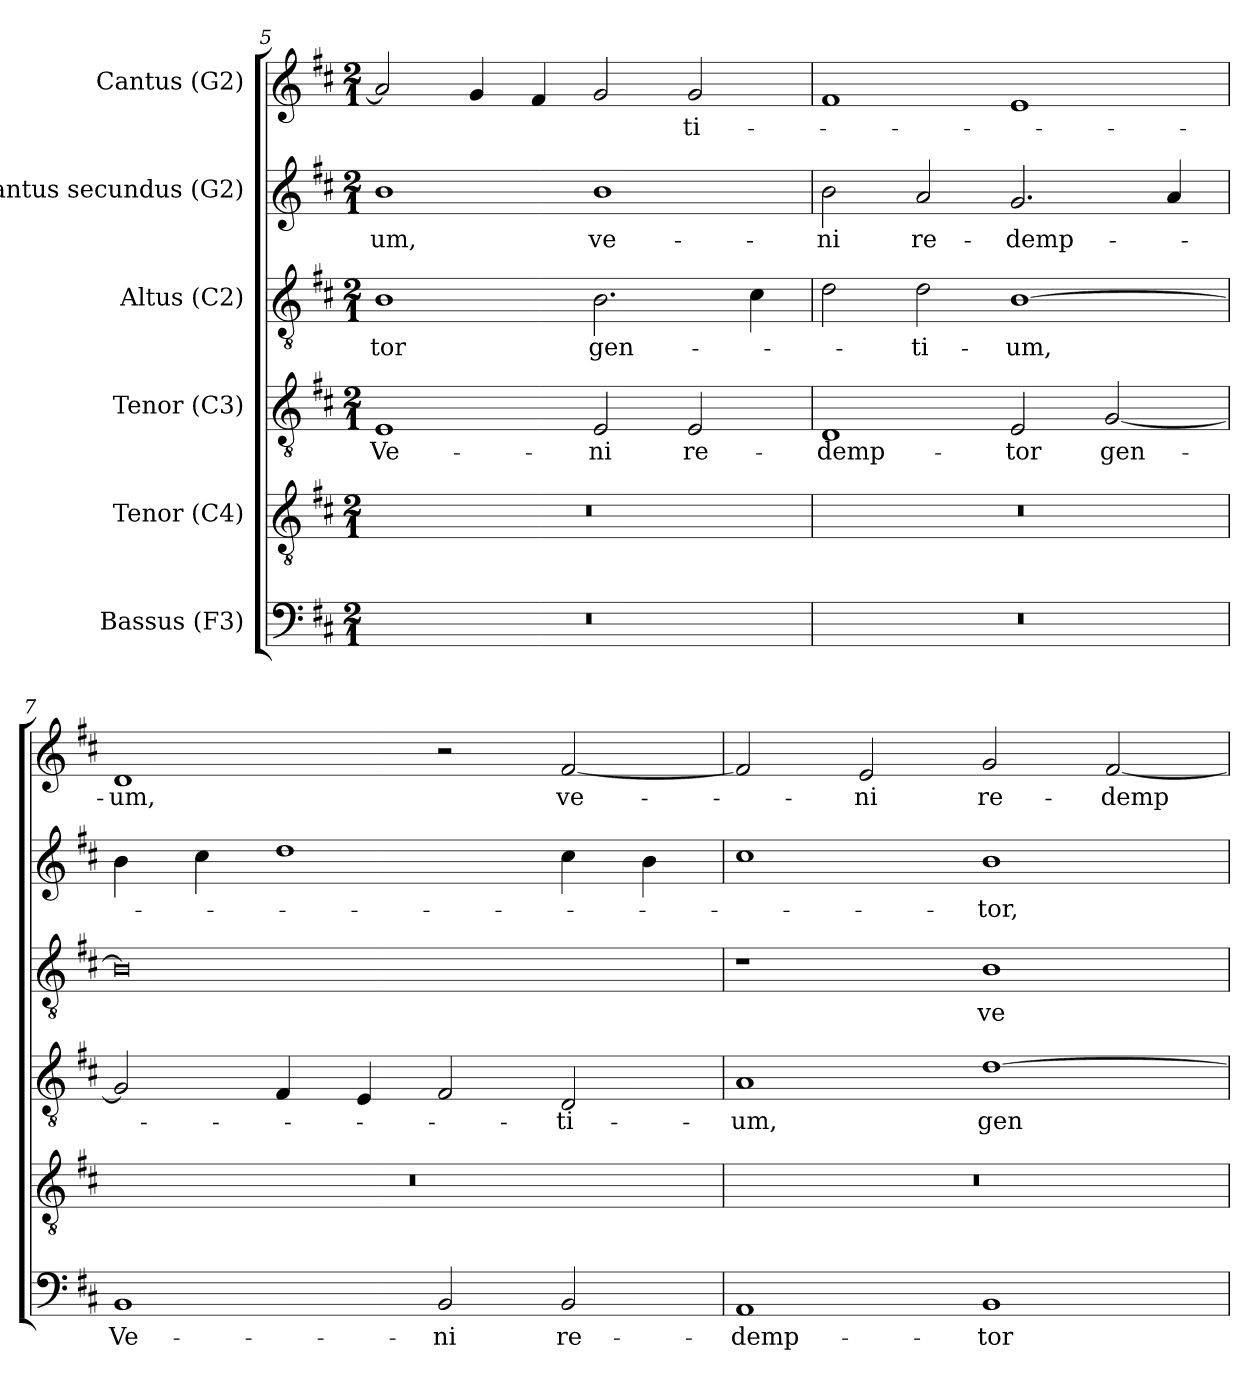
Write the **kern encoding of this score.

**kern	**text	**kern	**kern	**text	**kern	**text	**kern	**text	**kern	**text
*part6	*part6	*part5	*part4	*part4	*part3	*part3	*part2	*part2	*part1	*part1
*staff6	*staff6	*staff5	*staff4	*staff4	*staff3	*staff3	*staff2	*staff2	*staff1	*staff1
*I"Bassus (F3)	*	*I"Tenor (C4)	*I"Tenor (C3)	*	*I"Altus (C2)	*	*I"Cantus secundus (G2)	*	*I"Cantus (G2)	*
!!LO:LB:g=z
*clefF4	*	*clefGv2	*clefGv2	*	*clefGv2	*	*clefG2	*	*clefG2	*
*	*	*	*	*	*ITrd7c12	*	*	*	*	*
*k[f#c#]	*	*k[f#c#]	*k[f#c#]	*	*k[f#c#]	*	*k[f#c#]	*	*k[f#c#]	*
*D:	*	*D:	*D:	*	*D:	*	*D:	*	*D:	*
*M2/1	*	*M2/1	*M2/1	*	*M2/1	*	*M2/1	*	*M2/1	*
=5	=5	=5	=5	=5	=5	=5	=5	=5	=5	=5
!LO:N:vis=1	!	!LO:N:vis=1	!	!	!	!	!	!	!	!
!	!	!	!	!LO:LY:b:color=#000000	!	!	!	!	!	!
!	!	!	!	!	!	!LO:LY:b:color=#000000	!	!	!	!
!	!	!	!	!	!	!	!	!LO:LY:b:color=#000000	!	!
0r	.	0r	1Ei	Ve-	1BBi	-tor	1bi	-um,	2ai/]	.
.	.	.	.	.	.	.	.	.	4gi/	.
.	.	.	.	.	.	.	.	.	4f#i/	.
!	!	!	!	!LO:LY:b:color=#000000	!	!	!	!	!	!
!	!	!	!	!	!	!LO:LY:b:color=#000000	!	!	!	!
!	!	!	!	!	!	!	!	!LO:LY:b:color=#000000	!	!
.	.	.	2Ei/	-ni	2.BBi\	gen-	1bi	ve-	2gi/	.
!	!	!	!	!LO:LY:b:color=#000000	!	!	!	!	!	!
!	!	!	!	!	!	!	!	!	!	!LO:LY:b:color=#000000
.	.	.	2Ei/	re-	.	.	.	.	2gi/	-ti-
.	.	.	.	.	4C#i\	.	.	.	.	.
=6	=6	=6	=6	=6	=6	=6	=6	=6	=6	=6
!LO:N:vis=1	!	!LO:N:vis=1	!	!	!	!	!	!	!	!
!	!	!	!	!LO:LY:b:color=#000000	!	!	!	!	!	!
!	!	!	!	!	!	!	!	!LO:LY:b:color=#000000	!	!
0r	.	0r	1Di	-demp-	2Di\	.	2bi\	-ni	1f#i	.
!	!	!	!	!	!	!LO:LY:b:color=#000000	!	!	!	!
!	!	!	!	!	!	!	!	!LO:LY:b:color=#000000	!	!
.	.	.	.	.	2Di\	-ti-	2ai/	re-	.	.
!	!	!	!	!LO:LY:b:color=#000000	!	!	!	!	!	!
!	!	!	!	!	!	!LO:LY:b:color=#000000	!	!	!	!
!	!	!	!	!	!	!	!	!LO:LY:b:color=#000000	!	!
.	.	.	2Ei/	-tor	[1BBi	-um,	2.gi/	-demp-	1ei	.
!	!	!	!	!LO:LY:b:color=#000000	!	!	!	!	!	!
.	.	.	[2Gi/	gen-	.	.	.	.	.	.
.	.	.	.	.	.	.	4ai/	.	.	.
=7	=7	=7	=7	=7	=7	=7	=7	=7	=7	=7
!	!LO:LY:b:color=#000000	!LO:N:vis=1	!	!	!	!	!	!	!	!
!	!	!	!	!	!	!	!	!	!	!LO:LY:b:color=#000000
1BBi	Ve-	0r	2Gi/]	.	0BBi]	.	4bi\	.	1di	-um,
.	.	.	.	.	.	.	4cc#i\	.	.	.
.	.	.	4F#i/	.	.	.	1ddi	.	.	.
.	.	.	4Ei/	.	.	.	.	.	.	.
!	!LO:LY:b:color=#000000	!	!	!	!	!	!	!	!	!
2BBi/	-ni	.	2F#i/	.	.	.	.	.	2r	.
!	!LO:LY:b:color=#000000	!	!	!	!	!	!	!	!	!
!	!	!	!	!LO:LY:b:color=#000000	!	!	!	!	!	!
!	!	!	!	!	!	!	!	!	!	!LO:LY:b:color=#000000
2BBi/	re-	.	2Di/	-ti-	.	.	4cc#i\	.	[2f#i/	ve-
.	.	.	.	.	.	.	4bi\	.	.	.
=8	=8	=8	=8	=8	=8	=8	=8	=8	=8	=8
!	!LO:LY:b:color=#000000	!LO:N:vis=1	!	!	!	!	!	!	!	!
!	!	!	!	!LO:LY:b:color=#000000	!	!	!	!	!	!
1AAi	-demp-	0r	1Ai	-um,	1r	.	1cc#i	.	2f#i/]	.
!	!	!	!	!	!	!	!	!	!	!LO:LY:b:color=#000000
.	.	.	.	.	.	.	.	.	2ei/	-ni
!	!LO:LY:b:color=#000000	!	!	!	!	!	!	!	!	!
!	!	!	!	!LO:LY:b:color=#000000	!	!	!	!	!	!
!	!	!	!	!	!	!LO:LY:b:color=#000000	!	!	!	!
!	!	!	!	!	!	!	!	!LO:LY:b:color=#000000	!	!
!	!	!	!	!	!	!	!	!	!	!LO:LY:b:color=#000000
1BBi	-tor	.	[1di	gen-	1BBi	ve-	1bi	-tor,	2gi/	re-
!	!	!	!	!	!	!	!	!	!	!LO:LY:b:color=#000000
.	.	.	.	.	.	.	.	.	[2f#i/	-demp-
=	=	=	=	=	=	=	=	=	=	=
*-	*-	*-	*-	*-	*-	*-	*-	*-	*-	*-
